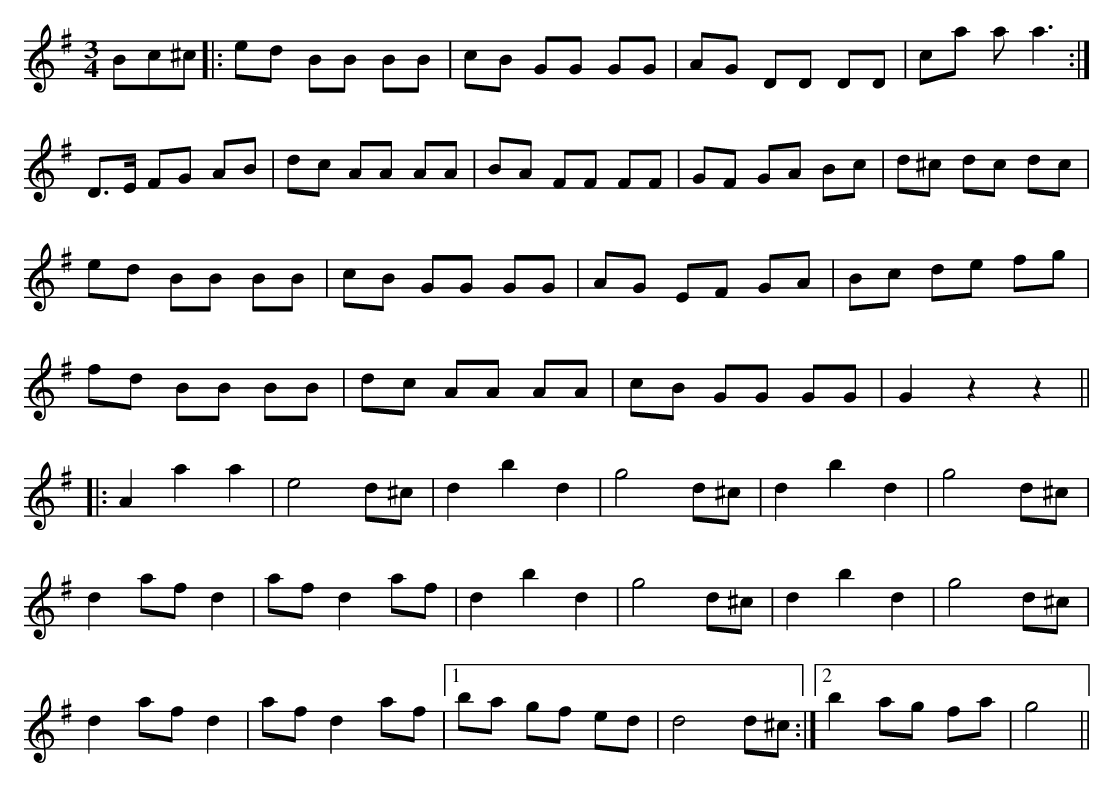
X:1
M:3/4
K:G
Bc^c|:ed BB BB|cB GG GG|AG DD DD|ca a a3:|
D>E FG AB|dc AA AA|BA FF FF|GF GA Bc|d^c dc dc|
ed BB BB|cB GG GG|AG EF GA|Bc de fg|
fd BB BB|dc AA AA|cB GG GG|G2 z2 z2||
|:A2 a2 a2|e4 d^c|d2 b2 d2|g4 d^c|d2 b2 d2|g4 d^c|
d2 af d2|af d2 af|d2 b2 d2|g4 d^c|d2 b2 d2|g4 d^c|
d2 af d2|af d2 af|1 ba gf ed|d4 d^c:|2 b2 ag fa|g4||
